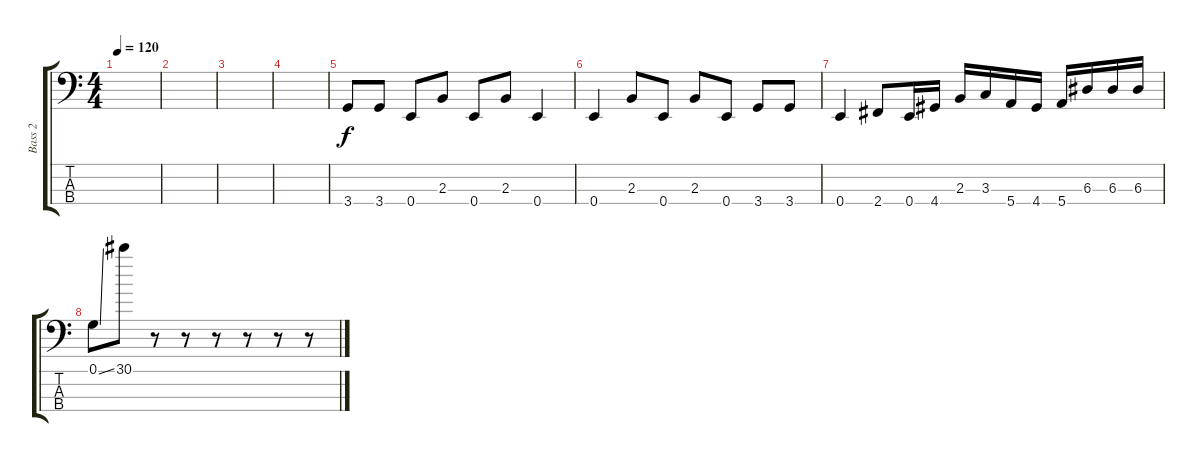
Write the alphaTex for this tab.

\track ("Bass 2" "Bass 2") {instrument electricbassfinger}
\staff {score tabs}
\tuning (G2 D2 A1 E1) {hide}
\ts (4 4)
\tempo 120
\clef f4
\ks c
|
|
|
|
3.4.8 3.4.8 0.4.8 2.3.8 0.4.8 2.3.8 0.4.4 |
0.4.4 2.3.8 0.4.8 2.3.8 0.4.8 3.4.8 3.4.8 |
0.4.4 2.4.8 0.4.16 4.4.16 2.3.16 3.3.16 5.4.16 4.4.16 5.4.16 6.3.16 6.3.16 6.3.16 |
0.1{ss}.8 30.1.8 r.8 r.8 r.8 r.8 r.8 r.8
